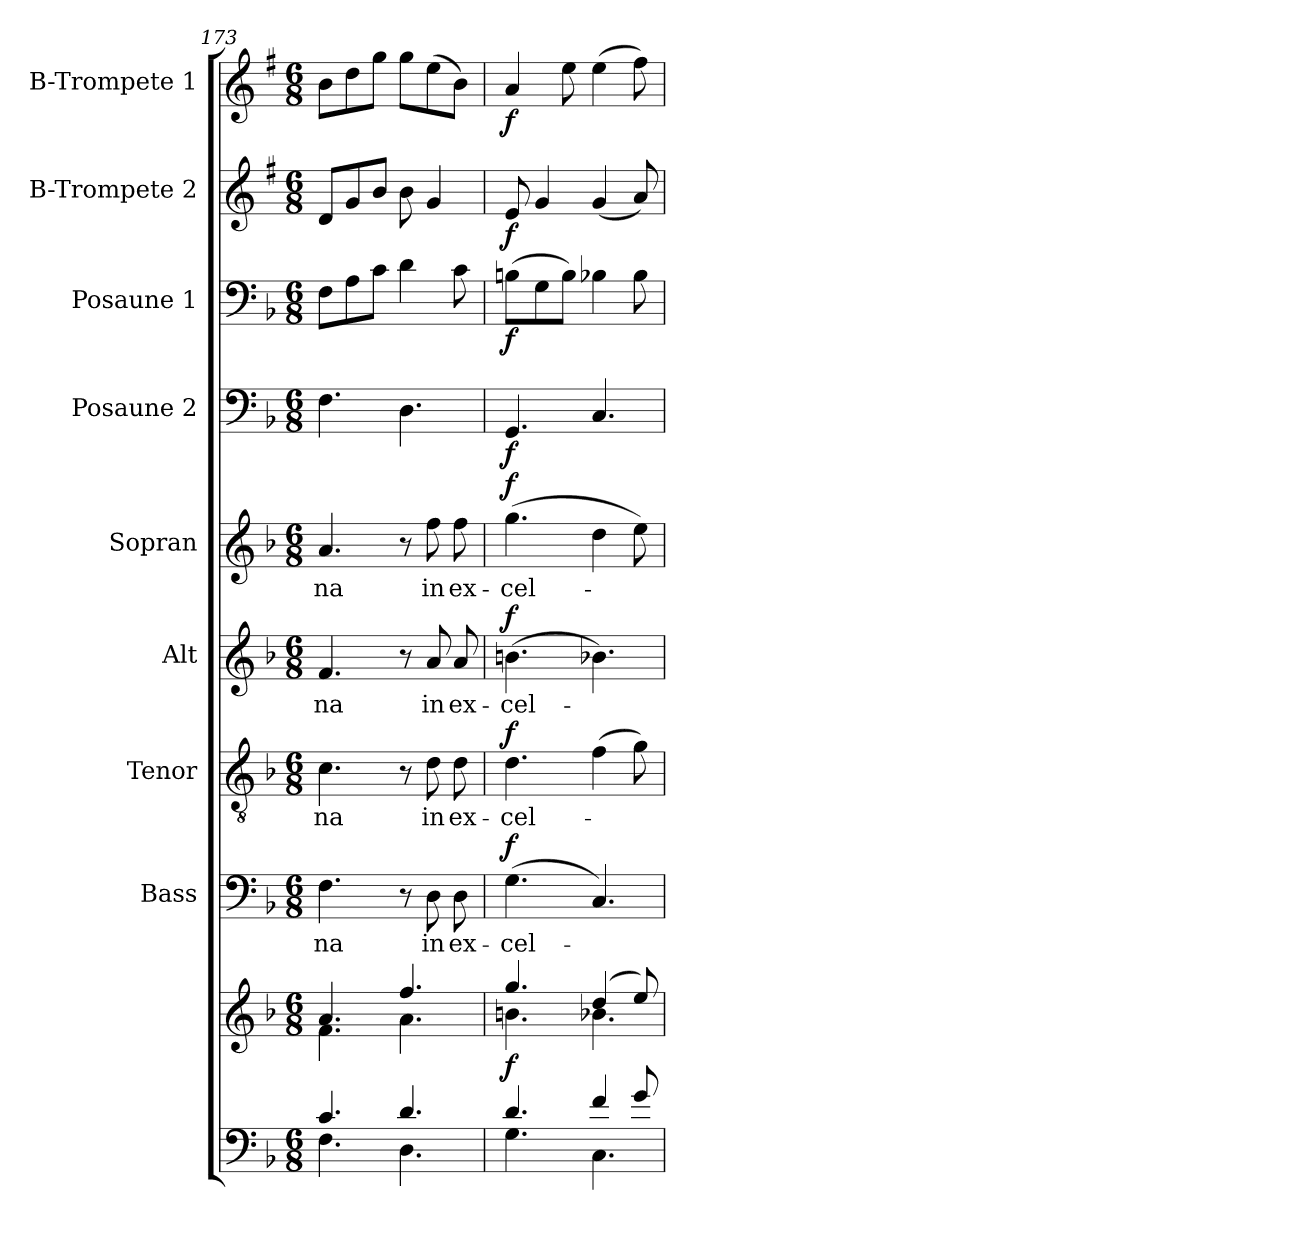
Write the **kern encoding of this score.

**kern	**kern	**dynam	**kern	**text	**dynam	**kern	**text	**dynam	**kern	**text	**dynam	**kern	**text	**dynam	**kern	**dynam	**kern	**dynam	**kern	**dynam	**kern	**dynam
*part9	*part9	*part9	*part8	*part8	*part8	*part7	*part7	*part7	*part6	*part6	*part6	*part5	*part5	*part5	*part4	*part4	*part3	*part3	*part2	*part2	*part1	*part1
*staff10	*staff9	*staff9/10	*staff8	*staff8	*staff8	*staff7	*staff7	*staff7	*staff6	*staff6	*staff6	*staff5	*staff5	*staff5	*staff4	*staff4	*staff3	*staff3	*staff2	*staff2	*staff1	*staff1
*	*	*	*I"Bass	*	*	*I"Tenor	*	*	*I"Alt	*	*	*I"Sopran	*	*	*I"Posaune 2	*	*I"Posaune 1	*	*I"B-Trompete 2	*	*I"B-Trompete 1	*
*	*	*	*I'B.	*	*	*I'T.	*	*	*I'A.	*	*	*I'S.	*	*	*I'Pos. 2	*	*I'Pos. 1	*	*I'B Trp. 2	*	*I'B Trp. 1	*
*clefF4	*clefG2	*	*clefF4	*	*	*clefGv2	*	*	*clefG2	*	*	*clefG2	*	*	*clefF4	*	*clefF4	*	*clefG2	*	*clefG2	*
*	*	*	*	*	*	*	*	*	*	*	*	*	*	*	*	*	*	*	*ITrd1c2	*	*ITrd1c2	*
*k[b-]	*k[b-]	*	*k[b-]	*	*	*k[b-]	*	*	*k[b-]	*	*	*k[b-]	*	*	*k[b-]	*	*k[b-]	*	*k[b-]	*	*k[b-]	*
*F:	*F:	*	*F:	*	*	*F:	*	*	*F:	*	*	*F:	*	*	*F:	*	*F:	*	*F:	*	*F:	*
*M6/8	*M6/8	*	*M6/8	*	*	*M6/8	*	*	*M6/8	*	*	*M6/8	*	*	*M6/8	*	*M6/8	*	*M6/8	*	*M6/8	*
=173	=173	=173	=173	=173	=173	=173	=173	=173	=173	=173	=173	=173	=173	=173	=173	=173	=173	=173	=173	=173	=173	=173
*^	*^	*	*	*	*	*	*	*	*	*	*	*	*	*	*	*	*	*	*	*	*	*
!	!	!	!	!	!	!LO:LY:b	!	!	!LO:LY:b	!	!	!LO:LY:b	!	!	!LO:LY:b	!	!	!	!	!	!	!	!	!
4.c/	4.F\	4.a/	4.f\	.	4.F\	-na	.	4.c\	-na	.	4.f/	-na	.	4.a/	-na	.	4.F\	.	8F\L	.	8c/L	.	8a\L	.
.	.	.	.	.	.	.	.	.	.	.	.	.	.	.	.	.	.	.	8A\	.	8f/	.	8cc\	.
.	.	.	.	.	.	.	.	.	.	.	.	.	.	.	.	.	.	.	8c\J	.	8a/J	.	8ff\J	.
4.d/	4.D\	4.ff/	4.a\	.	8r	.	.	8r	.	.	8r	.	.	8r	.	.	4.D\	.	4d\	.	8a\	.	8ff\L	.
!	!	!	!	!	!	!LO:LY:b	!	!	!LO:LY:b	!	!	!LO:LY:b	!	!	!LO:LY:b	!	!	!	!	!	!	!	!	!
.	.	.	.	.	8D\	in	.	8d\	in	.	8a/	in	.	8ff\	in	.	.	.	.	.	4f/	.	(>8dd\	.
!	!	!	!	!	!	!LO:LY:b	!	!	!LO:LY:b	!	!	!LO:LY:b	!	!	!LO:LY:b	!	!	!	!	!	!	!	!	!
.	.	.	.	.	8D\	ex-	.	8d\	ex-	.	8a/	ex-	.	8ff\	ex-	.	.	.	8c\	.	.	.	8a\J)	.
=174	=174	=174	=174	=174	=174	=174	=174	=174	=174	=174	=174	=174	=174	=174	=174	=174	=174	=174	=174	=174	=174	=174	=174	=174
!	!	!	!	!LO:DY:b	!	!LO:LY:b	!LO:DY:a	!	!LO:LY:b	!LO:DY:a	!	!LO:LY:b	!LO:DY:a	!	!LO:LY:b	!LO:DY:a	!	!LO:DY:b	!	!LO:DY:b	!	!LO:DY:b	!	!LO:DY:b
4.d/	4.G\	4.gg/	4.bn\	f	(>4.G\	-cel-	f	4.d\	-cel-	f	(>4.bn\	-cel-	f	(>4.gg\	-cel-	f	4.GG/	f	(>8Bn\L	f	8d/	f	4g/	f
.	.	.	.	.	.	.	.	.	.	.	.	.	.	.	.	.	.	.	8G\	.	4f/	.	.	.
.	.	.	.	.	.	.	.	.	.	.	.	.	.	.	.	.	.	.	8B\J)	.	.	.	8dd\	.
4f/	4.C\	(4dd/	4.b-X\	.	4.C/)	.	.	(>4f\	.	.	4.b-X\)	.	.	4dd\	.	.	4.C/	.	4B-X\	.	(<4f/	.	(>4dd\	.
8g/	.	8ee/)	.	.	.	.	.	8g\)	.	.	.	.	.	8ee\)	.	.	.	.	8B-\	.	8g/)	.	8ee\)	.
*v	*v	*	*	*	*	*	*	*	*	*	*	*	*	*	*	*	*	*	*	*	*	*	*	*
*	*v	*v	*	*	*	*	*	*	*	*	*	*	*	*	*	*	*	*	*	*	*	*	*
=	=	=	=	=	=	=	=	=	=	=	=	=	=	=	=	=	=	=	=	=	=	=
*-	*-	*-	*-	*-	*-	*-	*-	*-	*-	*-	*-	*-	*-	*-	*-	*-	*-	*-	*-	*-	*-	*-
